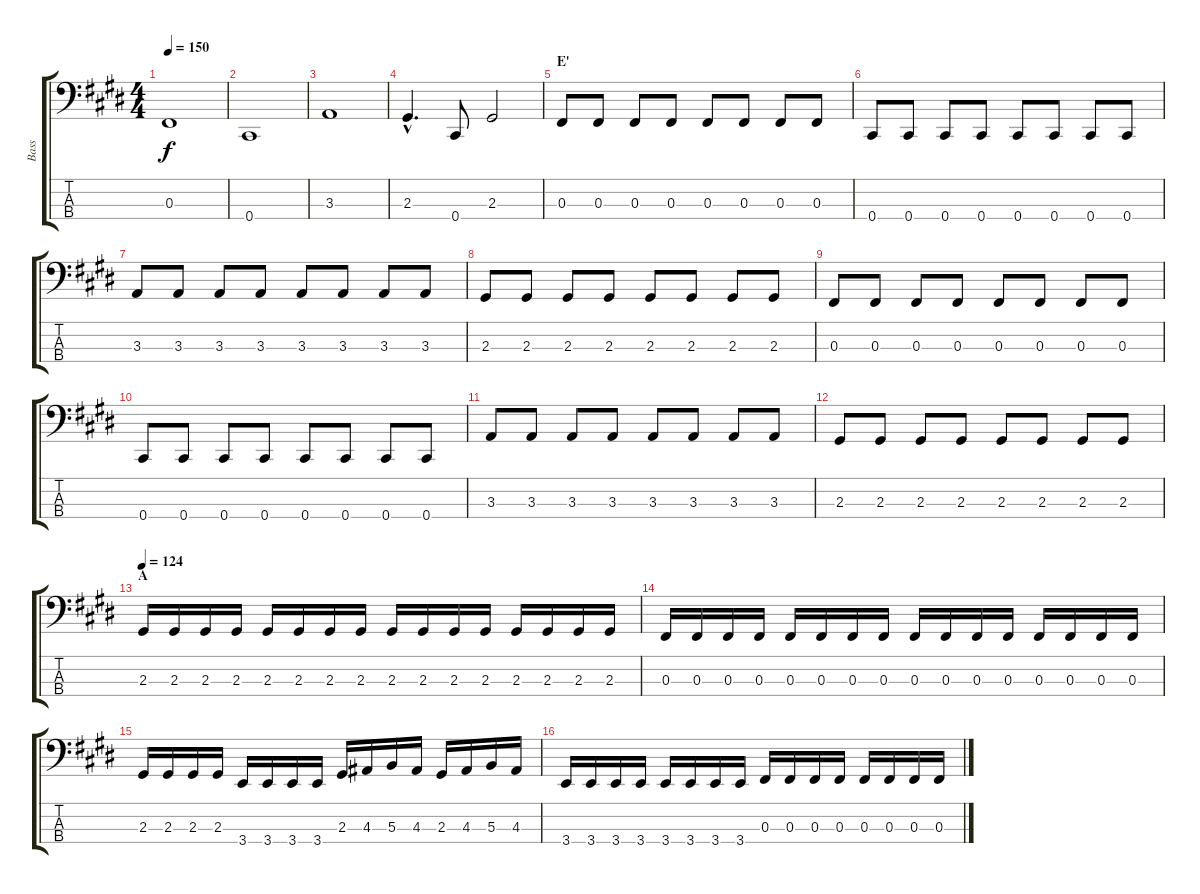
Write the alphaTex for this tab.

\track ("Bass" "Bass") {instrument electricbassfinger}
\staff {score tabs}
\tuning (E2 B1 Gb1 Db1) {hide}
\ts (4 4)
\tempo 150
\clef f4
\ks e
0.3.1{dy f} |
0.4.1 |
3.3.1 |
2.3{hac}.4{d} 0.4.8 2.3.2 |
\section ("" "E'")
0.3.8 0.3.8 0.3.8 0.3.8 0.3.8 0.3.8 0.3.8 0.3.8 |
0.4.8 0.4.8 0.4.8 0.4.8 0.4.8 0.4.8 0.4.8 0.4.8 |
3.3.8 3.3.8 3.3.8 3.3.8 3.3.8 3.3.8 3.3.8 3.3.8 |
2.3.8 2.3.8 2.3.8 2.3.8 2.3.8 2.3.8 2.3.8 2.3.8 |
0.3.8 0.3.8 0.3.8 0.3.8 0.3.8 0.3.8 0.3.8 0.3.8 |
0.4.8 0.4.8 0.4.8 0.4.8 0.4.8 0.4.8 0.4.8 0.4.8 |
3.3.8 3.3.8 3.3.8 3.3.8 3.3.8 3.3.8 3.3.8 3.3.8 |
2.3.8 2.3.8 2.3.8 2.3.8 2.3.8 2.3.8 2.3.8 2.3.8 |
\section ("" "A")
\tempo 124
2.3.16 2.3.16 2.3.16 2.3.16 2.3.16 2.3.16 2.3.16 2.3.16 2.3.16 2.3.16 2.3.16 2.3.16 2.3.16 2.3.16 2.3.16 2.3.16 |
0.3.16 0.3.16 0.3.16 0.3.16 0.3.16 0.3.16 0.3.16 0.3.16 0.3.16 0.3.16 0.3.16 0.3.16 0.3.16 0.3.16 0.3.16 0.3.16 |
2.3.16 2.3.16 2.3.16 2.3.16 3.4.16 3.4.16 3.4.16 3.4.16 2.3.16 4.3.16 5.3.16 4.3.16 2.3.16 4.3.16 5.3.16 4.3.16 |
3.4.16 3.4.16 3.4.16 3.4.16 3.4.16 3.4.16 3.4.16 3.4.16 0.3.16 0.3.16 0.3.16 0.3.16 0.3.16 0.3.16 0.3.16 0.3.16
